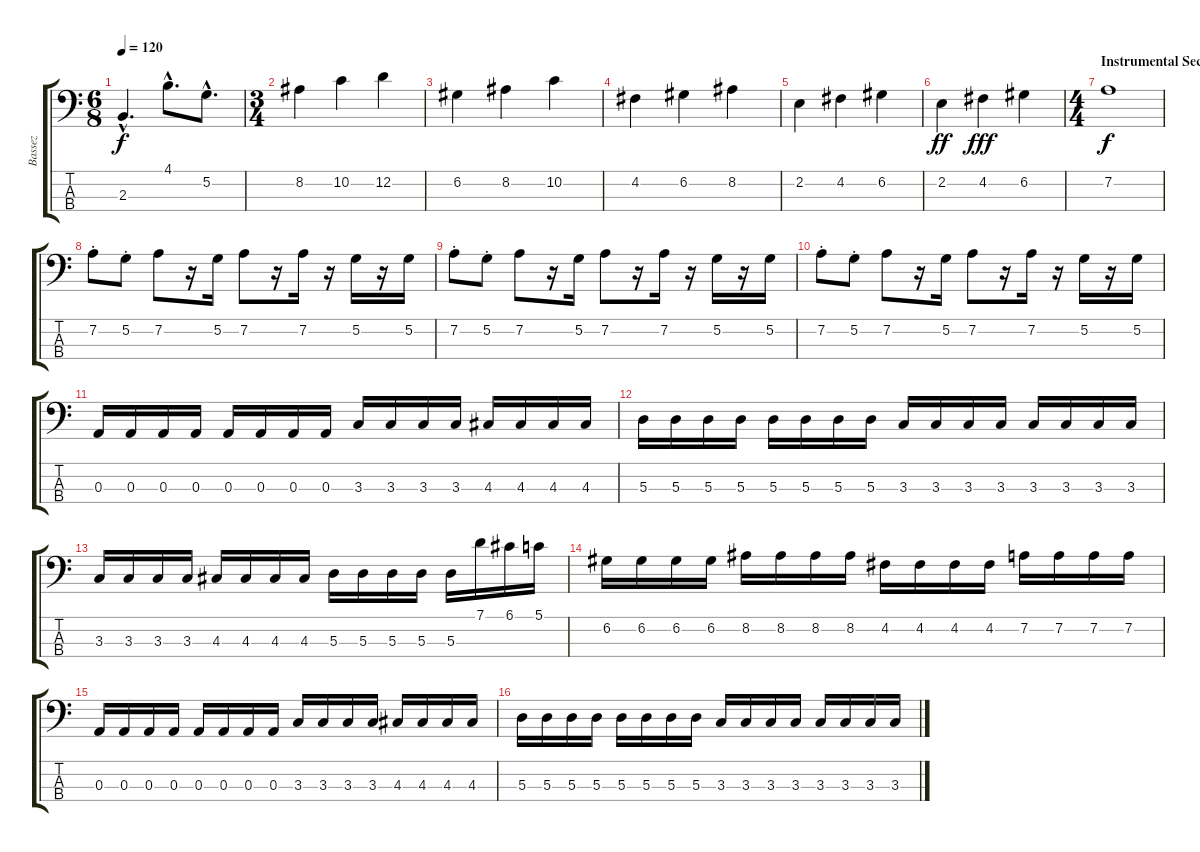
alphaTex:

\track ("Bassez" "Bassez") {instrument slapbass1}
\staff {score tabs}
\tuning (G2 D2 A1 E1) {hide}
\ts (6 8)
\tempo 120
\clef f4
\ks c
2.3{hac}.4{d dy f} 4.1{hac}.8{d} 5.2{hac}.8{d} |
\ts (3 4)
8.2.4 10.2.4 12.2.4 |
6.2.4 8.2.4 10.2.4 |
4.2.4 6.2.4 8.2.4 |
2.2.4 4.2.4 6.2.4 |
2.2.4{dy ff} 4.2.4{dy fff} 6.2.4 |
\ts (4 4)
\section ("" "Instrumental Section")
7.2.1{dy f} |
7.2{st}.8{instrument slapbass1} 5.2{st}.8 7.2.8 r.16 5.2.16 7.2.8 r.16 7.2.16 r.16 5.2.16 r.16 5.2.16 |
7.2{st}.8{instrument slapbass1} 5.2{st}.8 7.2.8 r.16 5.2.16 7.2.8 r.16 7.2.16 r.16 5.2.16 r.16 5.2.16 |
7.2{st}.8{instrument slapbass1} 5.2{st}.8 7.2.8 r.16 5.2.16 7.2.8 r.16 7.2.16 r.16 5.2.16 r.16 5.2.16 |
0.3.16 0.3.16 0.3.16 0.3.16 0.3.16 0.3.16 0.3.16 0.3.16 3.3.16 3.3.16 3.3.16 3.3.16 4.3.16 4.3.16 4.3.16 4.3.16 |
5.3.16 5.3.16 5.3.16 5.3.16 5.3.16 5.3.16 5.3.16 5.3.16 3.3.16 3.3.16 3.3.16 3.3.16 3.3.16 3.3.16 3.3.16 3.3.16 |
3.3.16 3.3.16 3.3.16 3.3.16 4.3.16 4.3.16 4.3.16 4.3.16 5.3.16 5.3.16 5.3.16 5.3.16 5.3.16 7.1.16 6.1.16 5.1.16 |
6.2.16 6.2.16 6.2.16 6.2.16 8.2.16 8.2.16 8.2.16 8.2.16 4.2.16 4.2.16 4.2.16 4.2.16 7.2.16 7.2.16 7.2.16 7.2.16 |
0.3.16 0.3.16 0.3.16 0.3.16 0.3.16 0.3.16 0.3.16 0.3.16 3.3.16 3.3.16 3.3.16 3.3.16 4.3.16 4.3.16 4.3.16 4.3.16 |
5.3.16 5.3.16 5.3.16 5.3.16 5.3.16 5.3.16 5.3.16 5.3.16 3.3.16 3.3.16 3.3.16 3.3.16 3.3.16 3.3.16 3.3.16 3.3.16
